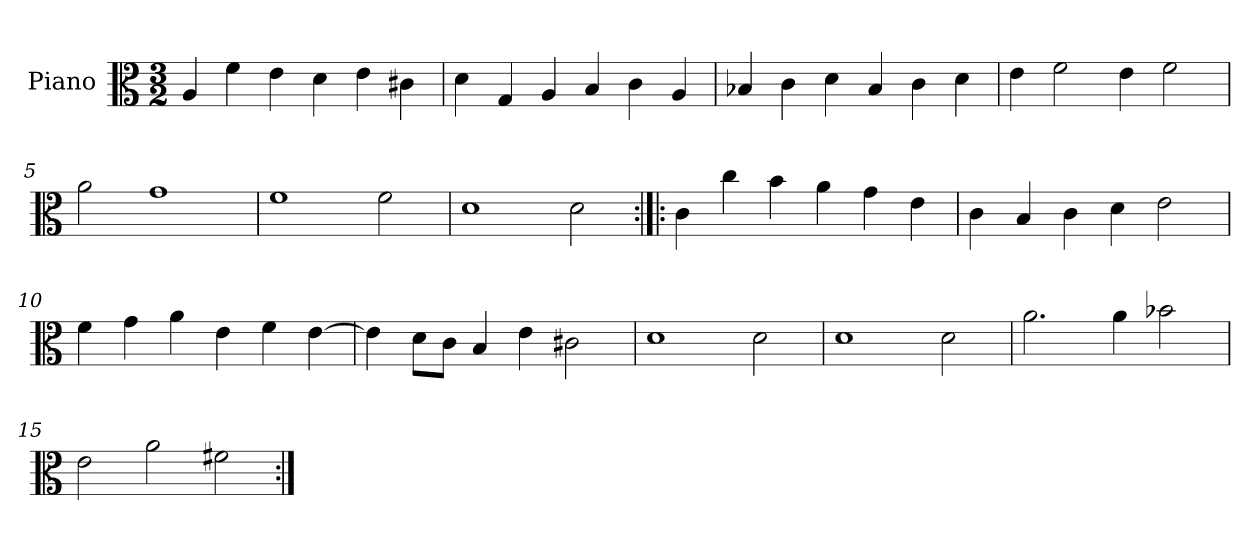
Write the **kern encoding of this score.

**kern
*part1
*staff1
*I"Piano
*I'Pno.
*clefC3
*k[]
*M3/2
=1
4A/
4f\
4e\
4d\
4e\
4c#X\
=2
4d\
4G/
4A/
4B/
4c\
4A/
=3
4B-X/
4c\
4d\
4B-/
4c\
4d\
=4
4e\
2f\
4e\
2f\
=5
2a\
1g
=6
1f
2f\
=7
1d
2d\
=8:|!|:
4c\
4cc\
4b\
4a\
4g\
4e\
!!LO:LB:g=z
=9
4c\
4B/
4c\
4d\
2e\
=10
4f\
4g\
4a\
4e\
4f\
[4e\
=11
4e\]
8d\L
8c\J
4B/
4e\
2c#X\
=12
1d
2d\
=13
1d
2d\
=14
2.a\
4a\
2b-X\
=15
2e\
2a\
2f#X\
=:|!
*-
